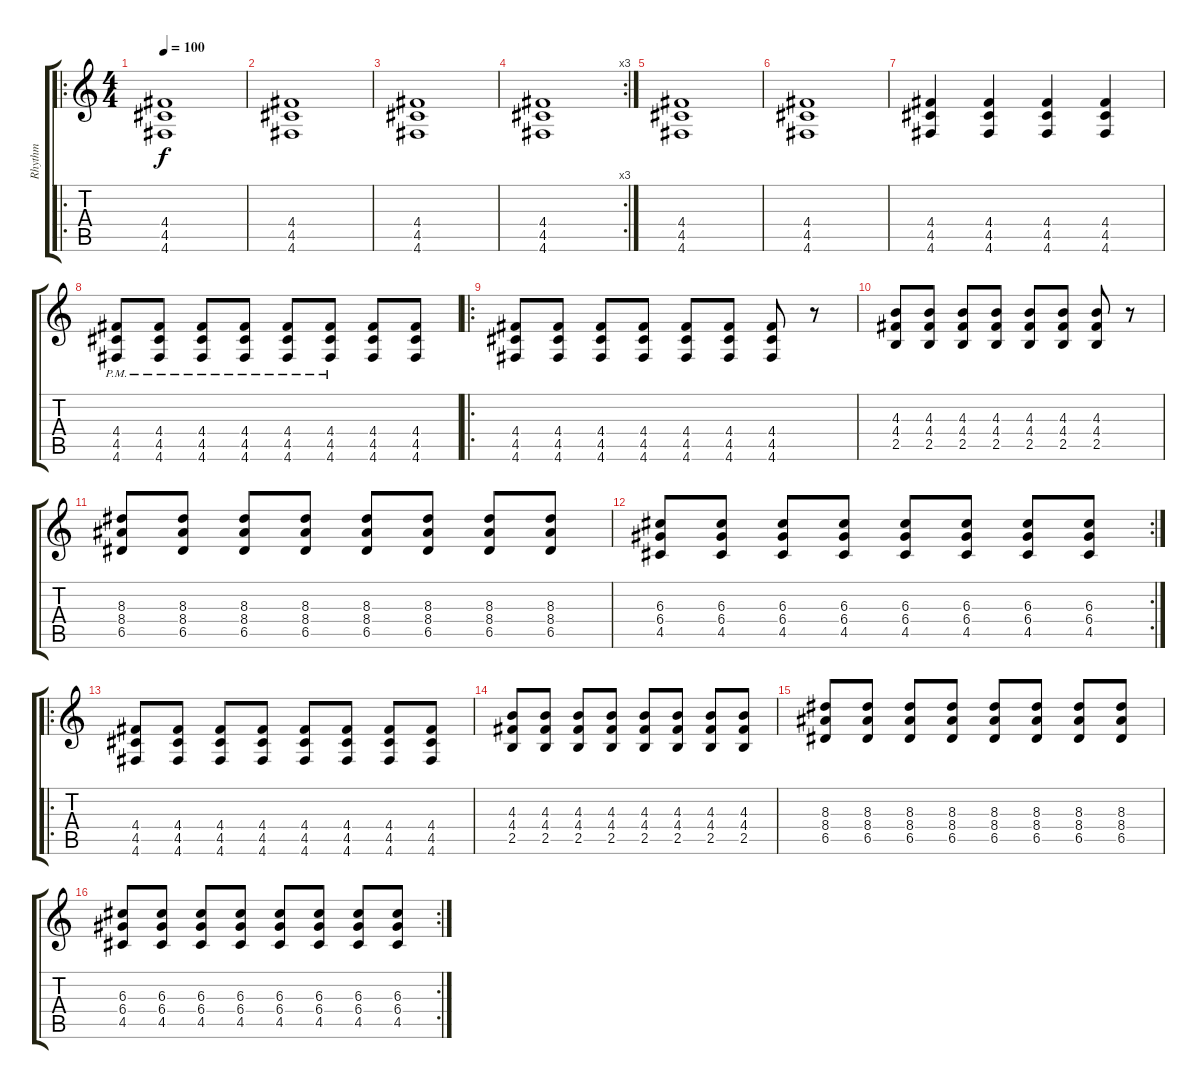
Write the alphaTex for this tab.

\track ("Rhythm" "Rhythm") {instrument distortionguitar}
\staff {score tabs}
\tuning (E4 B3 G3 D3 A2 D2) {hide}
\ro
\ts (4 4)
\tempo 100
\clef g2
\ks c
(4.4 4.5 4.6).1{dy f} |
(4.4 4.5 4.6).1 |
(4.4 4.5 4.6).1 |
\rc 3
(4.4 4.5 4.6).1 |
(4.4 4.5 4.6).1 |
(4.4 4.5 4.6).1 |
(4.4 4.5 4.6).4 (4.4 4.5 4.6).4 (4.4 4.5 4.6).4 (4.4 4.5 4.6).4 |
(4.4{pm} 4.5{pm} 4.6{pm}).8 (4.4{pm} 4.5{pm} 4.6{pm}).8 (4.4{pm} 4.5{pm} 4.6{pm}).8 (4.4{pm} 4.5{pm} 4.6{pm}).8 (4.4{pm} 4.5{pm} 4.6{pm}).8 (4.4{pm} 4.5{pm} 4.6{pm}).8 (4.4 4.5 4.6).8 (4.4 4.5 4.6).8 |
\ro
(4.4 4.5 4.6).8 (4.4 4.5 4.6).8 (4.4 4.5 4.6).8 (4.4 4.5 4.6).8 (4.4 4.5 4.6).8 (4.4 4.5 4.6).8 (4.4 4.5 4.6).8 r.8 |
(4.3 4.4 2.5).8 (4.3 4.4 2.5).8 (4.3 4.4 2.5).8 (4.3 4.4 2.5).8 (4.3 4.4 2.5).8 (4.3 4.4 2.5).8 (4.3 4.4 2.5).8 r.8 |
(8.3 8.4 6.5).8 (8.3 8.4 6.5).8 (8.3 8.4 6.5).8 (8.3 8.4 6.5).8 (8.3 8.4 6.5).8 (8.3 8.4 6.5).8 (8.3 8.4 6.5).8 (8.3 8.4 6.5).8 |
\rc 2
(6.3 6.4 4.5).8 (6.3 6.4 4.5).8 (6.3 6.4 4.5).8 (6.3 6.4 4.5).8 (6.3 6.4 4.5).8 (6.3 6.4 4.5).8 (6.3 6.4 4.5).8 (6.3 6.4 4.5).8 |
\ro
(4.4 4.5 4.6).8 (4.4 4.5 4.6).8 (4.4 4.5 4.6).8 (4.4 4.5 4.6).8 (4.4 4.5 4.6).8 (4.4 4.5 4.6).8 (4.4 4.5 4.6).8 (4.4 4.5 4.6).8 |
(4.3 4.4 2.5).8 (4.3 4.4 2.5).8 (4.3 4.4 2.5).8 (4.3 4.4 2.5).8 (4.3 4.4 2.5).8 (4.3 4.4 2.5).8 (4.3 4.4 2.5).8 (4.3 4.4 2.5).8 |
(8.3 8.4 6.5).8 (8.3 8.4 6.5).8 (8.3 8.4 6.5).8 (8.3 8.4 6.5).8 (8.3 8.4 6.5).8 (8.3 8.4 6.5).8 (8.3 8.4 6.5).8 (8.3 8.4 6.5).8 |
\rc 2
(6.3 6.4 4.5).8 (6.3 6.4 4.5).8 (6.3 6.4 4.5).8 (6.3 6.4 4.5).8 (6.3 6.4 4.5).8 (6.3 6.4 4.5).8 (6.3 6.4 4.5).8 (6.3 6.4 4.5).8
